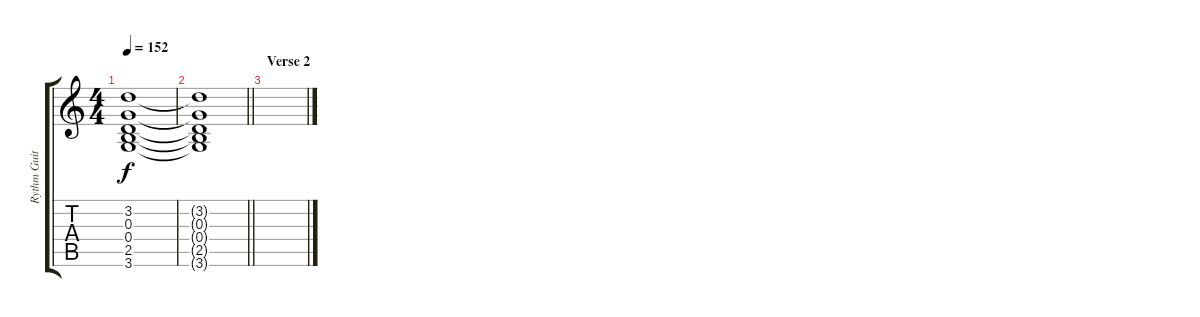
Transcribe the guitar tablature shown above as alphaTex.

\track ("Rythm Guitar" "Rythm Guit") {instrument acousticguitarsteel}
\staff {score tabs}
\tuning (E4 B3 G3 D3 A2 E2) {hide}
\ts (4 4)
\tempo 152
\clef g2
\ks c
(3.2{t} 0.3{t} 0.4{t} 2.5{t} 3.6{t}).1{dy f} |
\barLineRight lightlight
(3.2{t} 0.3{t} 0.4{t} 2.5{t} 3.6{t}).1 |
\section ("" "Verse 2")
